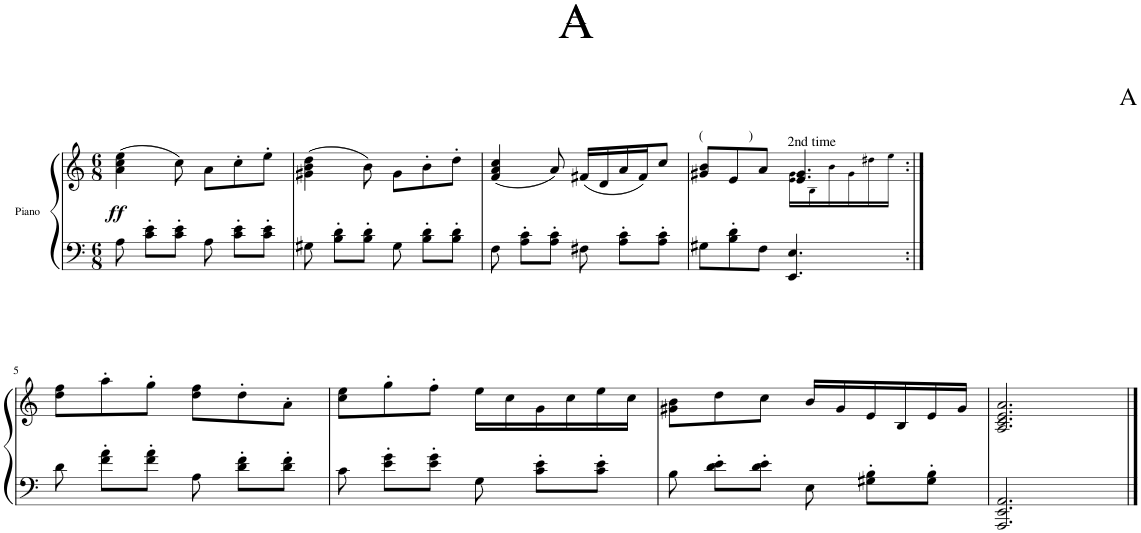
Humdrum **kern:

**kern	**kern	**dynam
*part1	*part1	*part1
*staff2	*staff1	*staff1/2
*I"Piano	*	*
*I'Pno	*	*
*clefF4	*clefG2	*
*k[]	*k[]	*
*M6/8	*M6/8	*
=1	=1	=1
!	!	!LO:DY:b
8A\	(4a\ 4cc\ 4ee\	ff
8c\' 8e\'L	.	.
8c\' 8e\'J	8cc\)	.
8A\	8a\L	.
8c\' 8e\'L	8cc'\	.
8c\' 8e\'J	8ee'\J	.
=2	=2	=2
8G#X\	(4g#X\ 4b\ 4dd\	.
8B\' 8d\'L	.	.
8B\' 8d\'J	8b\)	.
8G#\	8g#\L	.
8B\' 8d\'L	8b'\	.
8B\' 8d\'J	8dd'\J	.
=3	=3	=3
8F\	(4f/ 4a/ 4cc/	.
8A\' 8c\'L	.	.
8A\' 8c\'J	8a/)	.
8F#X\	(16f#X/LL	.
.	16d/	.
8A\' 8c\'L	16a/	.
.	16f#/J)	.
8A\' 8c\'J	8cc/J	.
=4	=4	=4
*	*^	*
!	!LO:TX:a:t=(             )	!	!
8G#X\L	8g#X/ 8b/L	4.ryy	.
8B\' 8d\'	8e/	.	.
8F\J	8a/J	.	.
!	!LO:TX:a:t=2nd time	!	!
4.EE/ 4.E/	4.e/ 4.g#/	16e!\ 16g#!\LL	.
.	.	16B!\	.
.	.	16b!\	.
.	.	16g#!\	.
.	.	16dd#X!\	.
.	.	16ee!\JJ	.
*	*v	*v	*
=4X1:|!	=4X1:|!	=4X1:|!
8G#X!\L	8g#X!/ 8b!/L	.
8B!\' 8d!\'	8e!/	.
8F!\J	8a!/J	.
4.EE!/ 4.E!/	16e!/ 16g#!/LL	.
.	16B!/	.
.	16b!/	.
.	16g#!/	.
.	16dd#X!/	.
.	16ee!/JJ	.
!!LO:LB:g=z
=5	=5	=5
8d\	8dd\ 8ff\L	.
8f\' 8a\'L	8aa'\	.
8f\' 8a\'J	8gg'\J	.
8A\	8dd\ 8ff\L	.
8d\' 8f\'L	8dd'\	.
8d\' 8f\'J	8a'\J	.
=6	=6	=6
8c\	8cc\ 8ee\L	.
8e\' 8g\'L	8gg'\	.
8e\' 8g\'J	8ff'\J	.
8G\	16ee\LL	.
.	16cc\	.
8c\' 8e\'L	16g\	.
.	16cc\	.
8c\' 8e\'J	16ee\	.
.	16cc\JJ	.
=7	=7	=7
8B\	8g#X\ 8b\L	.
8d\' 8e\'L	8dd\	.
8d\' 8e\'J	8cc\J	.
8E\	16b/LL	.
.	16g#/	.
8G#X\' 8B\'L	16e/	.
.	16B/	.
8G#\' 8B\'J	16e/	.
.	16g#/JJ	.
=8	=8	=8
2.AAA/ 2.EE/ 2.AA/	2.A/ 2.c/ 2.e/ 2.a/	.
==	==	==
*-	*-	*-
